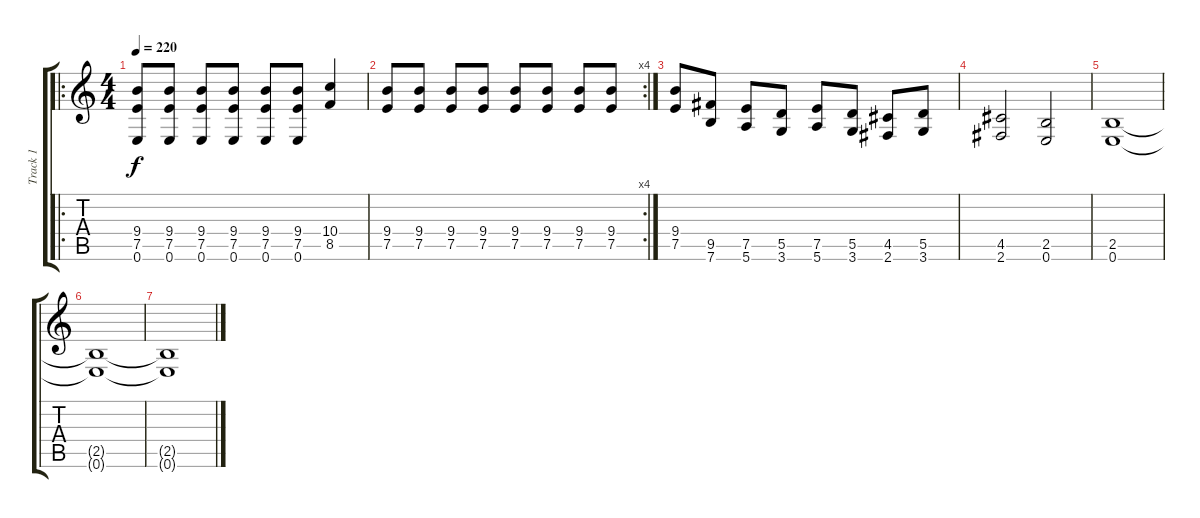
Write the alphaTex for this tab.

\track ("Track 1" "Track 1") {instrument distortionguitar}
\staff {score tabs}
\tuning (E4 B3 G3 D3 A2 E2) {hide}
\ro
\ts (4 4)
\tempo 220
\clef g2
\ks c
(9.4 7.5 0.6).8{dy f} (9.4 7.5 0.6).8 (9.4 7.5 0.6).8 (9.4 7.5 0.6).8 (9.4 7.5 0.6).8 (9.4 7.5 0.6).8 (10.4 8.5).4 |
\rc 4
(9.4 7.5).8 (9.4 7.5).8 (9.4 7.5).8 (9.4 7.5).8 (9.4 7.5).8 (9.4 7.5).8 (9.4 7.5).8 (9.4 7.5).8 |
(9.4 7.5).8 (9.5 7.6).8 (7.5 5.6).8 (5.5 3.6).8 (7.5 5.6).8 (5.5 3.6).8 (4.5 2.6).8 (5.5 3.6).8 |
(4.5 2.6).2 (2.5 0.6).2 |
(2.5 0.6).1 |
(2.5{t} 0.6{t}).1 |
(2.5{t} 0.6{t}).1
